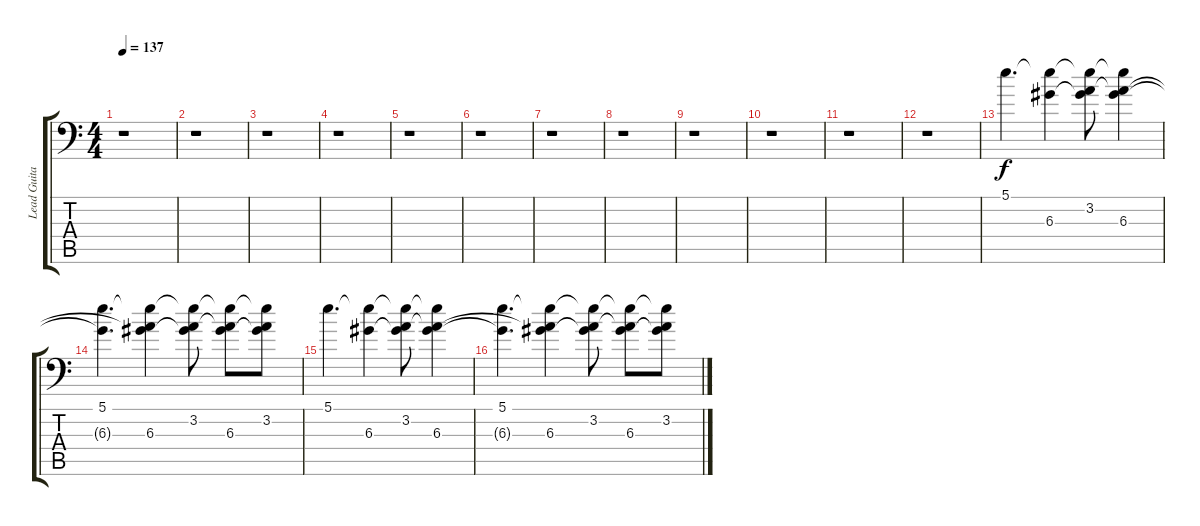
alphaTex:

\track ("Lead Guitar " "Lead Guita") {instrument distortionguitar}
\staff {score tabs}
\tuning (B3 Gb3 D3 A2 E2 A1) {hide}
\ts (4 4)
\tempo 137
\clef f4
\ks c
r.1{dy f} |
r.1 |
r.1 |
r.1 |
r.1 |
r.1 |
r.1 |
r.1 |
r.1 |
r.1 |
r.1 |
r.1 |
5.1.4{d} (5.1{t} 6.3).4 (5.1{t} 3.2 6.3{t}).8 (5.1{t} 3.2{t} 6.3).4 |
(5.1 6.3{t}).4{d} (5.1{t} 3.2{t} 6.3).4 (5.1{t} 3.2 6.3{t}).8 (5.1{t} 3.2{t} 6.3).8 (5.1{t} 3.2 6.3{t}).8 |
5.1.4{d} (5.1{t} 6.3).4 (5.1{t} 3.2 6.3{t}).8 (5.1{t} 3.2{t} 6.3).4 |
(5.1 6.3{t}).4{d} (5.1{t} 3.2{t} 6.3).4 (5.1{t} 3.2 6.3{t}).8 (5.1{t} 3.2{t} 6.3).8 (5.1{t} 3.2 6.3{t}).8
